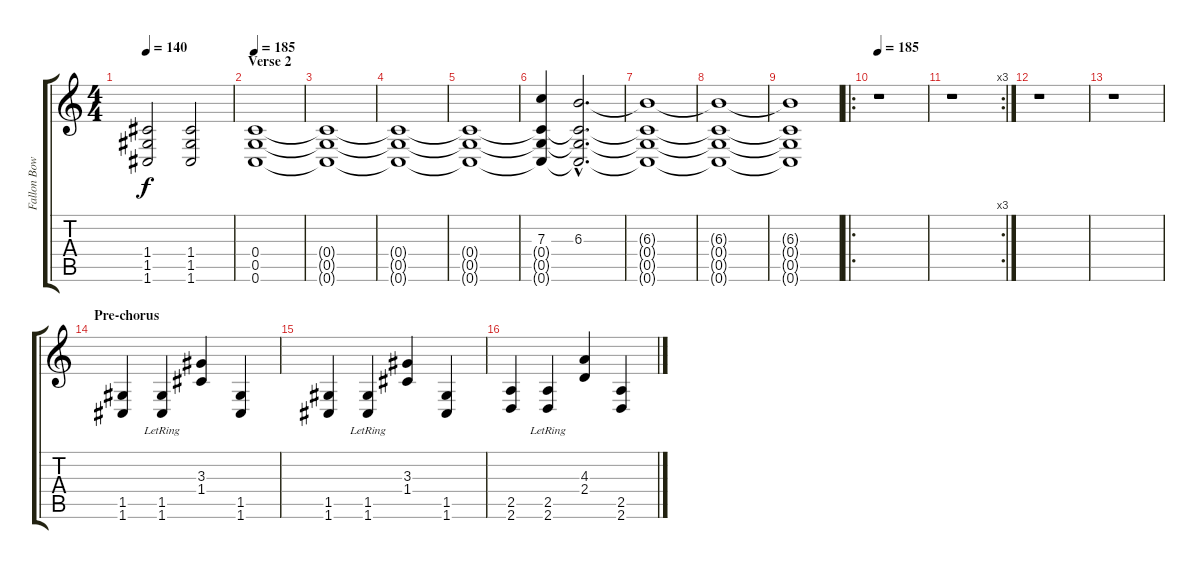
\track ("Fallon Bowman - Guitar" "Fallon Bow") {instrument overdrivenguitar}
\staff {score tabs}
\tuning (D4 A3 F3 C3 G2 C2) {hide}
\ts (4 4)
\tempo 140
\clef g2
\ks c
(1.4 1.5 1.6).2{dy f} (1.4 1.5 1.6).2 |
\section ("" "Verse 2")
\tempo 185
(0.4 0.5 0.6).1{volume 12 balance 3 instrument overdrivenguitar} |
(0.4{t} 0.5{t} 0.6{t}).1 |
(0.4{t} 0.5{t} 0.6{t}).1 |
(0.4{t} 0.5{t} 0.6{t}).1 |
(7.3 0.4{t} 0.5{t} 0.6{t}).4 (6.3{hac} 0.4{hac t} 0.5{hac t} 0.6{hac t}).2{d} |
(6.3{t} 0.4{t} 0.5{t} 0.6{t}).1 |
(6.3{t} 0.4{t} 0.5{t} 0.6{t}).1{volume 4} |
(6.3{t} 0.4{t} 0.5{t} 0.6{t}).1 |
\ro
\tempo 185
r.1 |
\rc 3
r.1 |
r.1 |
r.1 |
\section ("" "Pre-chorus")
(1.5 1.6).4{volume 12 balance 3 instrument overdrivenguitar} (1.5{lr} 1.6{lr}).4 (3.3 1.4).4 (1.5 1.6).4 |
(1.5 1.6).4 (1.5{lr} 1.6{lr}).4 (3.3 1.4).4 (1.5 1.6).4 |
(2.5 2.6).4 (2.5{lr} 2.6{lr}).4 (4.3 2.4).4 (2.5 2.6).4
